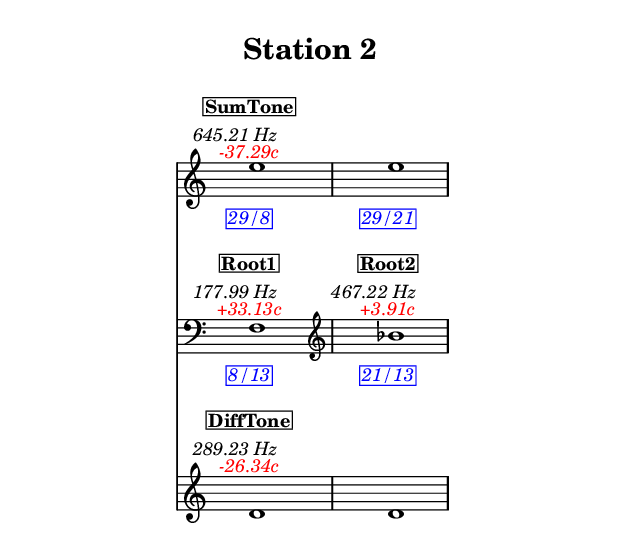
\version "2.20.0"
\language "english"

#(set-default-paper-size "a6" 'portrait)
#(set-global-staff-size 16)

\header {
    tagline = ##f
    title = \markup {
        \pad-around
            #3
            "Station 2"
        }
}

\layout {
    indent = #25
}

\paper {
    systems-per-page = 1
}

\score {
    \new Score
    <<
        \new Staff
        \with
        {
            \remove Time_signature_engraver
        }
        {
            \clef "treble"
            e''1
            - \tweak color #red
            ^ \markup {
                \halign
                    #0
                    \italic
                        {
                            -37.29c
                        }
                }
            ^ \markup {
                \halign
                    #1
                    \italic
                        {
                            645.21
                            Hz
                        }
                }
            ^ \markup {
                \pad-around
                    #1
                    \box
                        \vcenter
                            \halign
                                #0
                                \bold
                                    {
                                        SumTone
                                    }
                }
            - \tweak color #blue
            _ \markup {
                \pad-around
                    #1
                    \box
                        \halign
                            #0
                            \italic
                                {
                                    29/8
                                }
                }
            \override Score.NonMusicalPaperColumn.padding = #5
            \clef "treble"
            e''1
            - \tweak color #blue
            _ \markup {
                \pad-around
                    #1
                    \box
                        \halign
                            #0
                            \italic
                                {
                                    29/21
                                }
                }
        }
        \new Staff
        \with
        {
            \remove Time_signature_engraver
        }
        {
            \clef "bass"
            f1
            - \tweak color #red
            ^ \markup {
                \halign
                    #0
                    \italic
                        {
                            +33.13c
                        }
                }
            ^ \markup {
                \halign
                    #1
                    \italic
                        {
                            177.99
                            Hz
                        }
                }
            ^ \markup {
                \pad-around
                    #1
                    \box
                        \vcenter
                            \halign
                                #0
                                \bold
                                    {
                                        Root1
                                    }
                }
            - \tweak color #blue
            _ \markup {
                \pad-around
                    #1
                    \box
                        \halign
                            #0
                            \italic
                                {
                                    8/13
                                }
                }
            \clef "treble"
            bf'1
            - \tweak color #red
            ^ \markup {
                \halign
                    #0
                    \italic
                        {
                            +3.91c
                        }
                }
            ^ \markup {
                \halign
                    #1
                    \italic
                        {
                            467.22
                            Hz
                        }
                }
            ^ \markup {
                \pad-around
                    #1
                    \box
                        \vcenter
                            \halign
                                #0
                                \bold
                                    {
                                        Root2
                                    }
                }
            - \tweak color #blue
            _ \markup {
                \pad-around
                    #1
                    \box
                        \halign
                            #0
                            \italic
                                {
                                    21/13
                                }
                }
        }
        \new Staff
        \with
        {
            \remove Time_signature_engraver
        }
        {
            \clef "treble"
            d'1
            - \tweak color #red
            ^ \markup {
                \halign
                    #0
                    \italic
                        {
                            -26.34c
                        }
                }
            ^ \markup {
                \halign
                    #1
                    \italic
                        {
                            289.23
                            Hz
                        }
                }
            ^ \markup {
                \pad-around
                    #1
                    \box
                        \vcenter
                            \halign
                                #0
                                \bold
                                    {
                                        DiffTone
                                    }
                }
            \clef "treble"
            d'1
        }
    >>
}